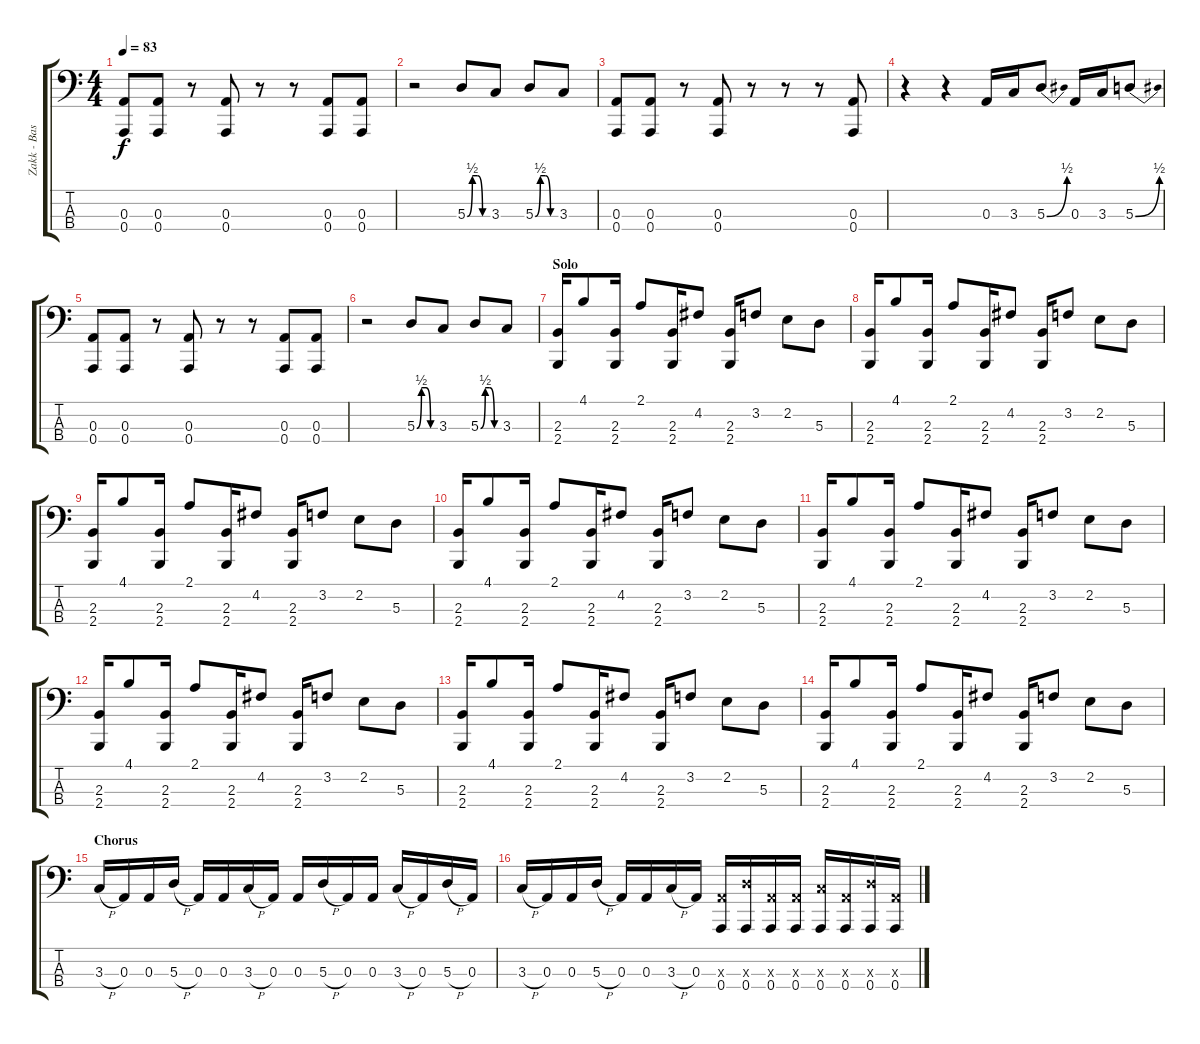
\track ("Zakk - Bass" "Zakk - Bas") {instrument fretlessbass}
\staff {score tabs}
\tuning (G2 D2 A1 A0) {hide}
\ts (4 4)
\tempo 83
\clef f4
\ks c
(0.3 0.4).8{dy f} (0.3 0.4).8 r.8 (0.3 0.4).8 r.8 r.8 (0.3 0.4).8 (0.3 0.4).8 |
r.2 5.3{be (custom 0 0 15 2 30 2 45 0 60 0)}.8 3.3.8 5.3{be (custom 0 0 15 2 30 2 45 0 60 0)}.8 3.3.8 |
(0.3 0.4).8 (0.3 0.4).8 r.8 (0.3 0.4).8 r.8 r.8 r.8 (0.3 0.4).8 |
r.4 r.4 0.3.16 3.3.16 5.3{be (bend 0 0 60 2)}.8 0.3.16 3.3.16 5.3{be (bend 0 0 60 2)}.8 |
(0.3 0.4).8 (0.3 0.4).8 r.8 (0.3 0.4).8 r.8 r.8 (0.3 0.4).8 (0.3 0.4).8 |
r.2 5.3{be (custom 0 0 15 2 30 2 45 0 60 0)}.8 3.3.8 5.3{be (custom 0 0 15 2 30 2 45 0 60 0)}.8 3.3.8 |
\section ("" "Solo")
(2.3 2.4).16{instrument fretlessbass} 4.1.8 (2.3 2.4).16 2.1.8 (2.3 2.4).16 4.2.8 (2.3 2.4).16 3.2.8 2.2.8 5.3.8 |
(2.3 2.4).16{instrument fretlessbass} 4.1.8 (2.3 2.4).16 2.1.8 (2.3 2.4).16 4.2.8 (2.3 2.4).16 3.2.8 2.2.8 5.3.8 |
(2.3 2.4).16{instrument fretlessbass} 4.1.8 (2.3 2.4).16 2.1.8 (2.3 2.4).16 4.2.8 (2.3 2.4).16 3.2.8 2.2.8 5.3.8 |
(2.3 2.4).16{instrument fretlessbass} 4.1.8 (2.3 2.4).16 2.1.8 (2.3 2.4).16 4.2.8 (2.3 2.4).16 3.2.8 2.2.8 5.3.8 |
(2.3 2.4).16{instrument fretlessbass} 4.1.8 (2.3 2.4).16 2.1.8 (2.3 2.4).16 4.2.8 (2.3 2.4).16 3.2.8 2.2.8 5.3.8 |
(2.3 2.4).16{instrument fretlessbass} 4.1.8 (2.3 2.4).16 2.1.8 (2.3 2.4).16 4.2.8 (2.3 2.4).16 3.2.8 2.2.8 5.3.8 |
(2.3 2.4).16{instrument fretlessbass} 4.1.8 (2.3 2.4).16 2.1.8 (2.3 2.4).16 4.2.8 (2.3 2.4).16 3.2.8 2.2.8 5.3.8 |
(2.3 2.4).16{instrument fretlessbass} 4.1.8 (2.3 2.4).16 2.1.8 (2.3 2.4).16 4.2.8 (2.3 2.4).16 3.2.8 2.2.8 5.3.8 |
\section ("" "Chorus")
3.3{h}.16{instrument electricbassfinger} 0.3.16 0.3.16 5.3{h}.16 0.3.16 0.3.16 3.3{h}.16 0.3.16 0.3.16 5.3{h}.16 0.3.16 0.3.16 3.3{h}.16 0.3.16 5.3{h}.16 0.3.16 |
3.3{h}.16{instrument electricbassfinger} 0.3.16 0.3.16 5.3{h}.16 0.3.16 0.3.16 3.3{h}.16 0.3.16 (0.3{x} 0.4).16 (5.3{x} 0.4).16 (0.3{x} 0.4).16 (0.3{x} 0.4).16 (3.3{x} 0.4).16 (0.3{x} 0.4).16 (5.3{x} 0.4).16 (0.3{x} 0.4).16
